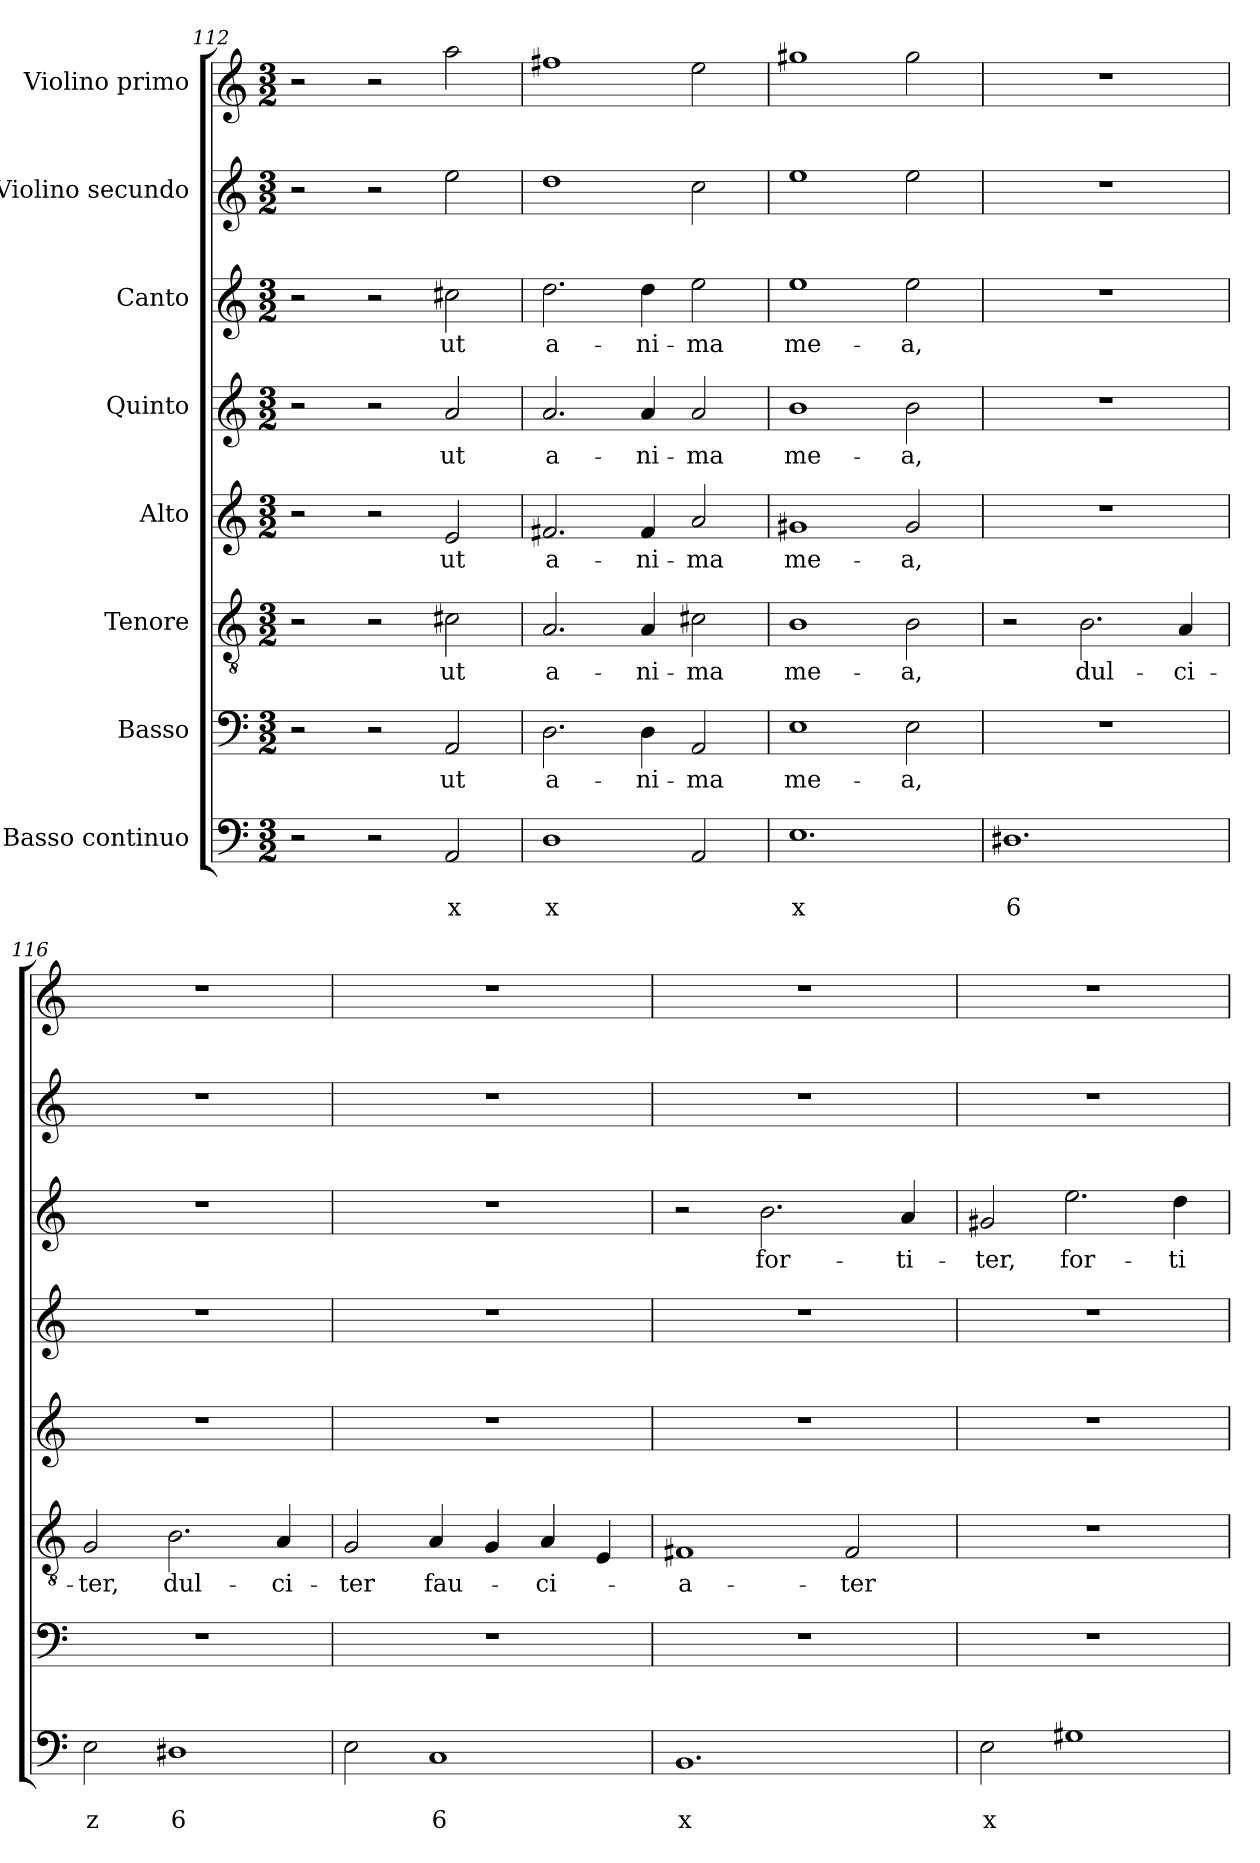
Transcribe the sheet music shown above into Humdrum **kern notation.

**kern	**text	**text	**kern	**text	**kern	**text	**kern	**text	**kern	**text	**kern	**text	**kern	**kern
*part8	*part8	*part8	*part7	*part7	*part6	*part6	*part5	*part5	*part4	*part4	*part3	*part3	*part2	*part1
*staff8	*staff8	*staff8	*staff7	*staff7	*staff6	*staff6	*staff5	*staff5	*staff4	*staff4	*staff3	*staff3	*staff2	*staff1
*I"Basso continuo	*	*	*I"Basso	*	*I"Tenore	*	*I"Alto	*	*I"Quinto	*	*I"Canto	*	*I"Violino secundo	*I"Violino primo
*clefF4	*	*	*clefF4	*	*clefGv2	*	*clefG2	*	*clefG2	*	*clefG2	*	*clefG2	*clefG2
*k[]	*	*	*k[]	*	*k[]	*	*k[]	*	*k[]	*	*k[]	*	*k[]	*k[]
*C:	*	*	*C:	*	*C:	*	*C:	*	*C:	*	*C:	*	*C:	*C:
*M3/2	*	*	*M3/2	*	*M3/2	*	*M3/2	*	*M3/2	*	*M3/2	*	*M3/2	*M3/2
=112	=112	=112	=112	=112	=112	=112	=112	=112	=112	=112	=112	=112	=112	=112
2r	.	.	2r	.	2r	.	2r	.	2r	.	2r	.	2r	2r
2r	.	.	2r	.	2r	.	2r	.	2r	.	2r	.	2r	2r
!	!	!LO:LY:b	!	!LO:LY:b	!	!LO:LY:b	!	!LO:LY:b	!	!LO:LY:b	!	!LO:LY:b	!	!
2AA/	.	x	2AA/	ut	2c#X\	ut	2e/	ut	2a/	ut	2cc#X\	ut	2ee\	2aa\
=113	=113	=113	=113	=113	=113	=113	=113	=113	=113	=113	=113	=113	=113	=113
!	!	!LO:LY:b	!	!LO:LY:b	!	!LO:LY:b	!	!LO:LY:b	!	!LO:LY:b	!	!LO:LY:b	!	!
1D	.	x	2.D\	a-	2.A/	a-	2.f#X/	a-	2.a/	a-	2.dd\	a-	1dd	1ff#X
!	!	!	!	!LO:LY:b	!	!LO:LY:b	!	!LO:LY:b	!	!LO:LY:b	!	!LO:LY:b	!	!
.	.	.	4D\	-ni-	4A/	-ni-	4f#/	-ni-	4a/	-ni-	4dd\	-ni-	.	.
!	!	!	!	!LO:LY:b	!	!LO:LY:b	!	!LO:LY:b	!	!LO:LY:b	!	!LO:LY:b	!	!
2AA/	.	.	2AA/	-ma	2c#X\	-ma	2a/	-ma	2a/	-ma	2ee\	-ma	2cc\	2ee\
=114	=114	=114	=114	=114	=114	=114	=114	=114	=114	=114	=114	=114	=114	=114
!	!	!LO:LY:b	!	!LO:LY:b	!	!LO:LY:b	!	!LO:LY:b	!	!LO:LY:b	!	!LO:LY:b	!	!
1.E	.	x	1E	me-	1B	me-	1g#X	me-	1b	me-	1ee	me-	1ee	1gg#X
!	!	!	!	!LO:LY:b	!	!LO:LY:b	!	!LO:LY:b	!	!LO:LY:b	!	!LO:LY:b	!	!
.	.	.	2E\	-a,	2B\	-a,	2g#/	-a,	2b\	-a,	2ee\	-a,	2ee\	2gg#\
!!LO:LB:g=z
=115	=115	=115	=115	=115	=115	=115	=115	=115	=115	=115	=115	=115	=115	=115
!	!	!LO:LY:b	!	!	!	!	!	!	!	!	!	!	!	!
1.D#X	.	6	1.r	.	2r	.	1.r	.	1.r	.	1.r	.	1.r	1.r
!	!	!	!	!	!	!LO:LY:b	!	!	!	!	!	!	!	!
.	.	.	.	.	2.B\	dul-	.	.	.	.	.	.	.	.
!	!	!	!	!	!	!LO:LY:b	!	!	!	!	!	!	!	!
.	.	.	.	.	4A/	-ci-	.	.	.	.	.	.	.	.
=116	=116	=116	=116	=116	=116	=116	=116	=116	=116	=116	=116	=116	=116	=116
!	!	!LO:LY:b	!	!	!	!LO:LY:b	!	!	!	!	!	!	!	!
2E\	.	z	1.r	.	2G/	-ter,	1.r	.	1.r	.	1.r	.	1.r	1.r
!	!	!LO:LY:b	!	!	!	!LO:LY:b	!	!	!	!	!	!	!	!
1D#X	.	6	.	.	2.B\	dul-	.	.	.	.	.	.	.	.
!	!	!	!	!	!	!LO:LY:b	!	!	!	!	!	!	!	!
.	.	.	.	.	4A/	-ci-	.	.	.	.	.	.	.	.
=117	=117	=117	=117	=117	=117	=117	=117	=117	=117	=117	=117	=117	=117	=117
!	!	!	!	!	!	!LO:LY:b	!	!	!	!	!	!	!	!
2E\	.	.	1.r	.	2G/	-ter	1.r	.	1.r	.	1.r	.	1.r	1.r
!	!	!LO:LY:b	!	!	!	!LO:LY:b	!	!	!	!	!	!	!	!
1C	.	6	.	.	4A/	fau-	.	.	.	.	.	.	.	.
.	.	.	.	.	4G/	.	.	.	.	.	.	.	.	.
!	!	!	!	!	!	!LO:LY:b	!	!	!	!	!	!	!	!
.	.	.	.	.	4A/	-ci-	.	.	.	.	.	.	.	.
.	.	.	.	.	4E/	.	.	.	.	.	.	.	.	.
=118	=118	=118	=118	=118	=118	=118	=118	=118	=118	=118	=118	=118	=118	=118
!	!	!LO:LY:b	!	!	!	!LO:LY:b	!	!	!	!	!	!	!	!
1.BB	.	x	1.r	.	1F#X	-a-	1.r	.	1.r	.	2r	.	1.r	1.r
!	!	!	!	!	!	!	!	!	!	!	!	!LO:LY:b	!	!
.	.	.	.	.	.	.	.	.	.	.	2.b\	for-	.	.
!	!	!	!	!	!	!LO:LY:b	!	!	!	!	!	!	!	!
.	.	.	.	.	2F#/	-ter	.	.	.	.	.	.	.	.
!	!	!	!	!	!	!	!	!	!	!	!	!LO:LY:b	!	!
.	.	.	.	.	.	.	.	.	.	.	4a/	-ti-	.	.
=119	=119	=119	=119	=119	=119	=119	=119	=119	=119	=119	=119	=119	=119	=119
!	!	!LO:LY:b	!	!	!	!	!	!	!	!	!	!LO:LY:b	!	!
2E\	.	x	1.r	.	1.r	.	1.r	.	1.r	.	2g#X/	-ter,	1.r	1.r
!	!	!	!	!	!	!	!	!	!	!	!	!LO:LY:b	!	!
1G#X	.	.	.	.	.	.	.	.	.	.	2.ee\	for-	.	.
!	!	!	!	!	!	!	!	!	!	!	!	!LO:LY:b	!	!
.	.	.	.	.	.	.	.	.	.	.	4dd\	-ti-	.	.
=	=	=	=	=	=	=	=	=	=	=	=	=	=	=
*-	*-	*-	*-	*-	*-	*-	*-	*-	*-	*-	*-	*-	*-	*-
